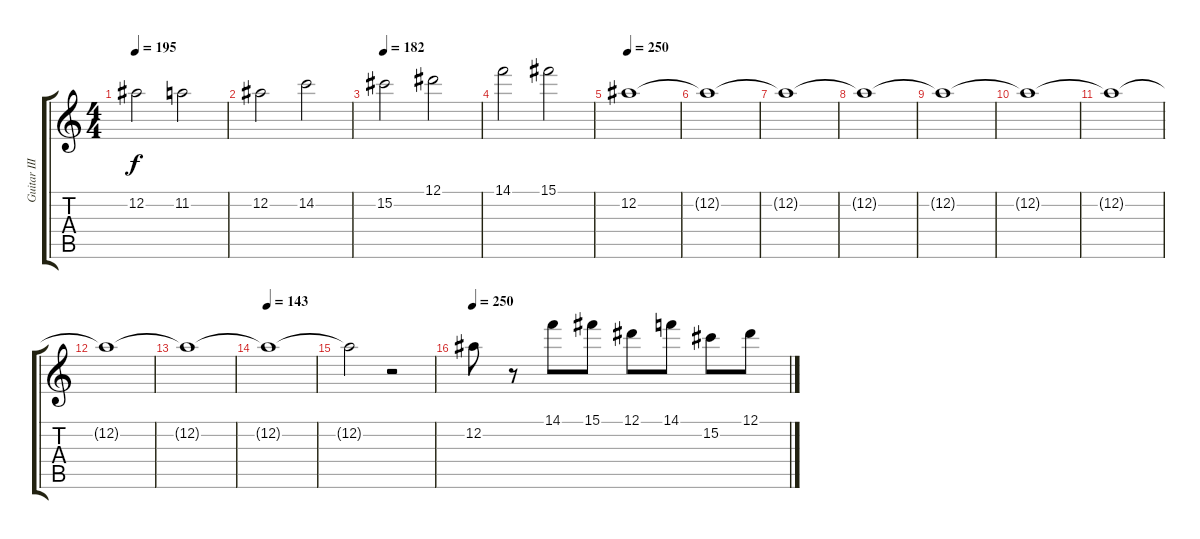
\track ("Guitar III" "Guitar III") {instrument distortionguitar}
\staff {score tabs}
\tuning (Eb4 Bb3 Gb3 Db3 Ab2 Eb2) {hide}
\ts (4 4)
\tempo 195
\clef g2
\ks c
12.2.2{dy f} 11.2.2 |
12.2.2 14.2.2 |
\tempo 182
15.2.2 12.1.2 |
14.1.2 15.1.2 |
\tempo 250
12.2.1 |
12.2{t}.1 |
12.2{t}.1 |
12.2{t}.1 |
12.2{t}.1 |
12.2{t}.1 |
12.2{t}.1 |
12.2{t}.1 |
12.2{t}.1 |
\tempo 143
12.2{t}.1 |
12.2{t}.2 r.2 |
\tempo 250
12.2.8 r.8 14.1.8 15.1.8 12.1.8 14.1.8 15.2.8 12.1.8
